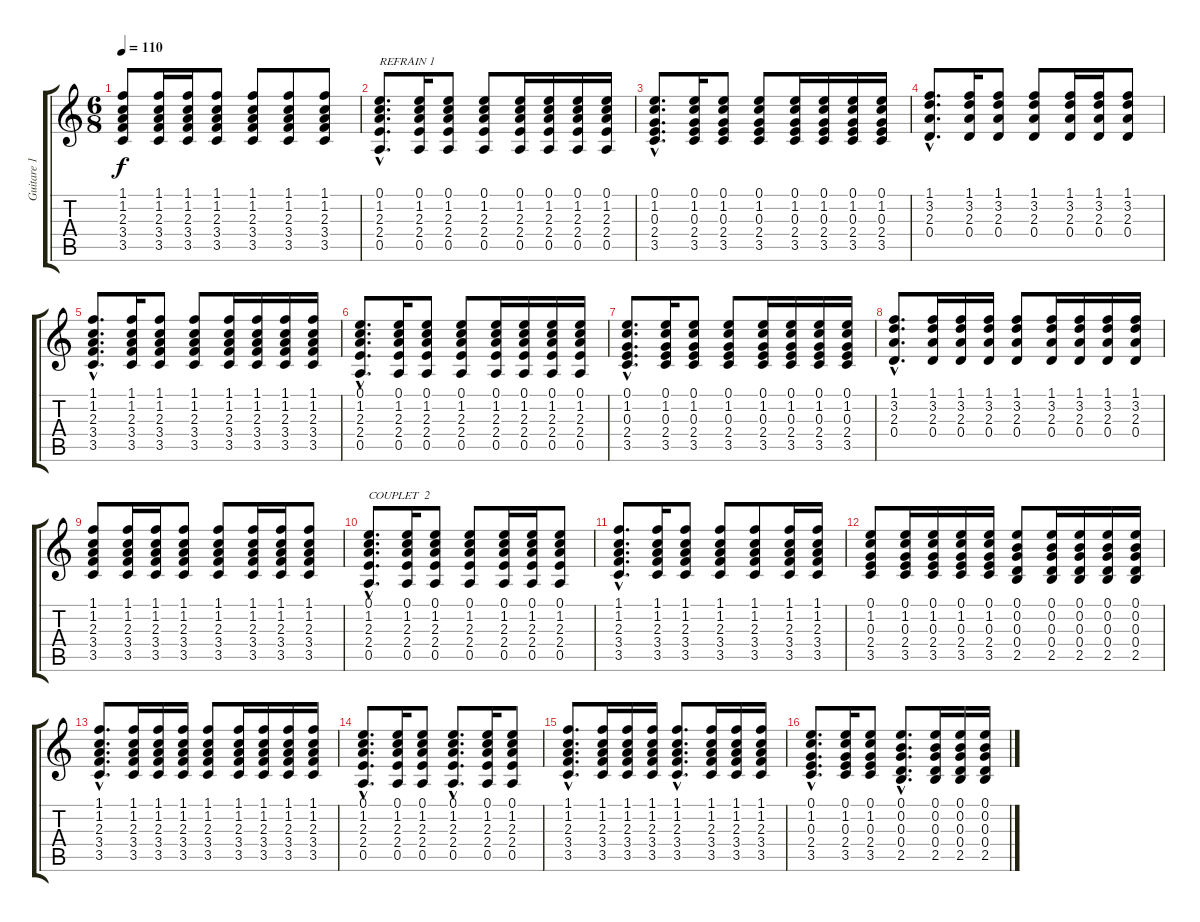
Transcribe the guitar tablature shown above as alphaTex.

\track ("Guitare 1" "Guitare 1") {instrument acousticguitarnylon}
\staff {score tabs}
\tuning (E4 B3 G3 D3 A2 E2) {hide}
\ts (6 8)
\tempo 110
\clef g2
\ks c
(1.1 1.2 2.3 3.4 3.5).8{dy f} (1.1 1.2 2.3 3.4 3.5).16 (1.1 1.2 2.3 3.4 3.5).16 (1.1 1.2 2.3 3.4 3.5).8 (1.1 1.2 2.3 3.4 3.5).8 (1.1 1.2 2.3 3.4 3.5).8 (1.1 1.2 2.3 3.4 3.5).8 |
(0.1{hac} 1.2{hac} 2.3{hac} 2.4{hac} 0.5{hac}).8{d txt "REFRAIN 1"} (0.1 1.2 2.3 2.4 0.5).16 (0.1 1.2 2.3 2.4 0.5).8 (0.1 1.2 2.3 2.4 0.5).8 (0.1 1.2 2.3 2.4 0.5).16 (0.1 1.2 2.3 2.4 0.5).16 (0.1 1.2 2.3 2.4 0.5).16 (0.1 1.2 2.3 2.4 0.5).16 |
(0.1{hac} 1.2{hac} 0.3{hac} 2.4{hac} 3.5{hac}).8{d} (0.1 1.2 0.3 2.4 3.5).16 (0.1 1.2 0.3 2.4 3.5).8 (0.1 1.2 0.3 2.4 3.5).8 (0.1 1.2 0.3 2.4 3.5).16 (0.1 1.2 0.3 2.4 3.5).16 (0.1 1.2 0.3 2.4 3.5).16 (0.1 1.2 0.3 2.4 3.5).16 |
(1.1{hac} 3.2{hac} 2.3{hac} 0.4{hac}).8{d} (1.1 3.2 2.3 0.4).16 (1.1 3.2 2.3 0.4).8 (1.1 3.2 2.3 0.4).8 (1.1 3.2 2.3 0.4).16 (1.1 3.2 2.3 0.4).16 (1.1 3.2 2.3 0.4).8 |
(1.1{hac} 1.2{hac} 2.3{hac} 3.4{hac} 3.5{hac}).8{d} (1.1 1.2 2.3 3.4 3.5).16 (1.1 1.2 2.3 3.4 3.5).8 (1.1 1.2 2.3 3.4 3.5).8 (1.1 1.2 2.3 3.4 3.5).16 (1.1 1.2 2.3 3.4 3.5).16 (1.1 1.2 2.3 3.4 3.5).16 (1.1 1.2 2.3 3.4 3.5).16 |
(0.1{hac} 1.2{hac} 2.3{hac} 2.4{hac} 0.5{hac}).8{d} (0.1 1.2 2.3 2.4 0.5).16 (0.1 1.2 2.3 2.4 0.5).8 (0.1 1.2 2.3 2.4 0.5).8 (0.1 1.2 2.3 2.4 0.5).16 (0.1 1.2 2.3 2.4 0.5).16 (0.1 1.2 2.3 2.4 0.5).16 (0.1 1.2 2.3 2.4 0.5).16 |
(0.1{hac} 1.2{hac} 0.3{hac} 2.4{hac} 3.5{hac}).8{d} (0.1 1.2 0.3 2.4 3.5).16 (0.1 1.2 0.3 2.4 3.5).8 (0.1 1.2 0.3 2.4 3.5).8 (0.1 1.2 0.3 2.4 3.5).16 (0.1 1.2 0.3 2.4 3.5).16 (0.1 1.2 0.3 2.4 3.5).16 (0.1 1.2 0.3 2.4 3.5).16 |
(1.1{hac} 3.2{hac} 2.3{hac} 0.4{hac}).8{d} (1.1 3.2 2.3 0.4).16 (1.1 3.2 2.3 0.4).16 (1.1 3.2 2.3 0.4).16 (1.1 3.2 2.3 0.4).8 (1.1 3.2 2.3 0.4).16 (1.1 3.2 2.3 0.4).16 (1.1 3.2 2.3 0.4).16 (1.1 3.2 2.3 0.4).16 |
(1.1 1.2 2.3 3.4 3.5).8 (1.1 1.2 2.3 3.4 3.5).16 (1.1 1.2 2.3 3.4 3.5).16 (1.1 1.2 2.3 3.4 3.5).8 (1.1 1.2 2.3 3.4 3.5).8 (1.1 1.2 2.3 3.4 3.5).16 (1.1 1.2 2.3 3.4 3.5).16 (1.1 1.2 2.3 3.4 3.5).8 |
(0.1{hac} 1.2{hac} 2.3{hac} 2.4{hac} 0.5{hac}).8{d txt "COUPLET  2"} (0.1 1.2 2.3 2.4 0.5).16 (0.1 1.2 2.3 2.4 0.5).8 (0.1 1.2 2.3 2.4 0.5).8 (0.1 1.2 2.3 2.4 0.5).16 (0.1 1.2 2.3 2.4 0.5).16 (0.1 1.2 2.3 2.4 0.5).8 |
(1.1{hac} 1.2{hac} 2.3{hac} 3.4{hac} 3.5{hac}).8{d} (1.1 1.2 2.3 3.4 3.5).16 (1.1 1.2 2.3 3.4 3.5).8 (1.1 1.2 2.3 3.4 3.5).8 (1.1 1.2 2.3 3.4 3.5).8 (1.1 1.2 2.3 3.4 3.5).16 (1.1 1.2 2.3 3.4 3.5).16 |
(0.1 1.2 0.3 2.4 3.5).8 (0.1 1.2 0.3 2.4 3.5).16 (0.1 1.2 0.3 2.4 3.5).16 (0.1 1.2 0.3 2.4 3.5).16 (0.1 1.2 0.3 2.4 3.5).16 (0.1 0.2 0.3 0.4 2.5).8 (0.1 0.2 0.3 0.4 2.5).16 (0.1 0.2 0.3 0.4 2.5).16 (0.1 0.2 0.3 0.4 2.5).16 (0.1 0.2 0.3 0.4 2.5).16 |
(1.1{hac} 1.2{hac} 2.3{hac} 3.4{hac} 3.5{hac}).8{d} (1.1 1.2 2.3 3.4 3.5).16 (1.1 1.2 2.3 3.4 3.5).16 (1.1 1.2 2.3 3.4 3.5).16 (1.1 1.2 2.3 3.4 3.5).8 (1.1 1.2 2.3 3.4 3.5).16 (1.1 1.2 2.3 3.4 3.5).16 (1.1 1.2 2.3 3.4 3.5).16 (1.1 1.2 2.3 3.4 3.5).16 |
(0.1{hac} 1.2{hac} 2.3{hac} 2.4{hac} 0.5{hac}).8{d} (0.1 1.2 2.3 2.4 0.5).16 (0.1 1.2 2.3 2.4 0.5).8 (0.1{hac} 1.2{hac} 2.3{hac} 2.4{hac} 0.5{hac}).8{d} (0.1 1.2 2.3 2.4 0.5).16 (0.1 1.2 2.3 2.4 0.5).8 |
(1.1{hac} 1.2{hac} 2.3{hac} 3.4{hac} 3.5{hac}).8{d} (1.1 1.2 2.3 3.4 3.5).16 (1.1 1.2 2.3 3.4 3.5).16 (1.1 1.2 2.3 3.4 3.5).16 (1.1{hac} 1.2{hac} 2.3{hac} 3.4{hac} 3.5{hac}).8{d} (1.1 1.2 2.3 3.4 3.5).16 (1.1 1.2 2.3 3.4 3.5).16 (1.1 1.2 2.3 3.4 3.5).16 |
(0.1{hac} 1.2{hac} 0.3{hac} 2.4{hac} 3.5{hac}).8{d} (0.1 1.2 0.3 2.4 3.5).16 (0.1 1.2 0.3 2.4 3.5).8 (0.1{hac} 0.2{hac} 0.3{hac} 0.4{hac} 2.5{hac}).8{d} (0.1 0.2 0.3 0.4 2.5).16 (0.1 0.2 0.3 0.4 2.5).16 (0.1 0.2 0.3 0.4 2.5).16
